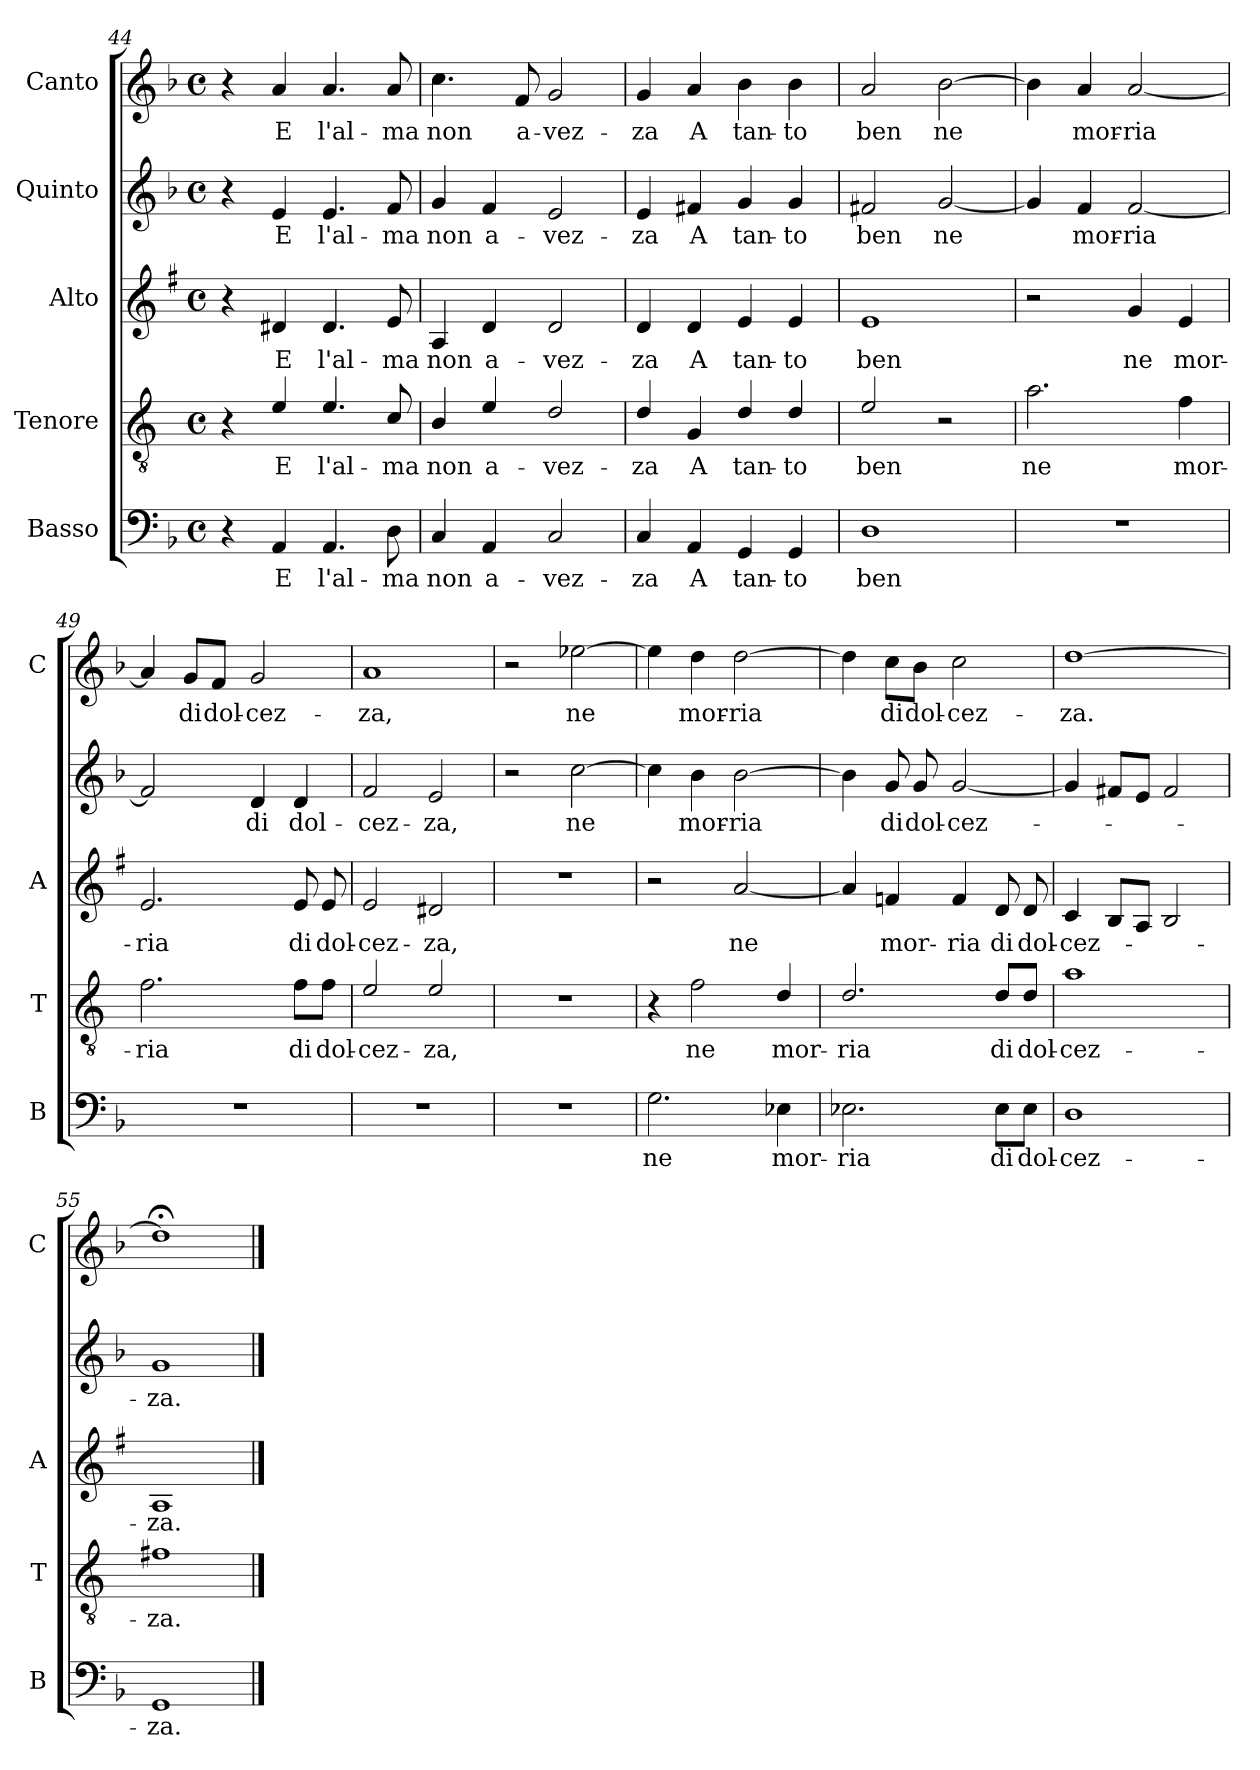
**kern	**text	**kern	**text	**kern	**text	**kern	**text	**kern	**text
*part5	*part5	*part4	*part4	*part3	*part3	*part2	*part2	*part1	*part1
*staff5	*staff5	*staff4	*staff4	*staff3	*staff3	*staff2	*staff2	*staff1	*staff1
*I"Basso	*	*I"Tenore	*	*I"Alto	*	*I"Quinto	*	*I"Canto	*
*I'B	*	*I'T	*	*I'A	*	*	*	*I'C	*
*clefF4	*	*clefGv2	*	*clefG2	*	*clefG2	*	*clefG2	*
*	*	*ITrd4c7	*	*ITrd1c2	*	*	*	*	*
*k[b-]	*	*k[b-]	*	*k[b-]	*	*k[b-]	*	*k[b-]	*
*F:	*	*F:	*	*F:	*	*F:	*	*F:	*
*M4/4	*	*M4/4	*	*M4/4	*	*M4/4	*	*M4/4	*
*met(c)	*	*met(c)	*	*met(c)	*	*met(c)	*	*met(c)	*
=44	=44	=44	=44	=44	=44	=44	=44	=44	=44
4r	.	4r	.	4r	.	4r	.	4r	.
!	!LO:LY:b	!	!LO:LY:b	!	!LO:LY:b	!	!LO:LY:b	!	!LO:LY:b
4AA/	E	4A/	E	4c#X/	E	4e/	E	4a/	E
!	!LO:LY:b	!	!LO:LY:b	!	!LO:LY:b	!	!LO:LY:b	!	!LO:LY:b
4.AA/	l'al-	4.A/	l'al-	4.c#/	l'al-	4.e/	l'al-	4.a/	l'al-
!	!LO:LY:b	!	!LO:LY:b	!	!LO:LY:b	!	!LO:LY:b	!	!LO:LY:b
8D\	-ma	8F/	-ma	8d/	-ma	8f/	-ma	8a/	-ma
=45	=45	=45	=45	=45	=45	=45	=45	=45	=45
!	!LO:LY:b	!	!LO:LY:b	!	!LO:LY:b	!	!LO:LY:b	!	!LO:LY:b
4C/	non	4E/	non	4G/	non	4g/	non	4.cc\	non
!	!LO:LY:b	!	!LO:LY:b	!	!LO:LY:b	!	!LO:LY:b	!	!
4AA/	a-	4A/	a-	4c/	a-	4f/	a-	.	.
!	!	!	!	!	!	!	!	!	!LO:LY:b
.	.	.	.	.	.	.	.	8f/	a-
!	!LO:LY:b	!	!LO:LY:b	!	!LO:LY:b	!	!LO:LY:b	!	!LO:LY:b
2C/	-vez-	2G/	-vez-	2c/	-vez-	2e/	-vez-	2g/	-vez-
=46	=46	=46	=46	=46	=46	=46	=46	=46	=46
!	!LO:LY:b	!	!LO:LY:b	!	!LO:LY:b	!	!LO:LY:b	!	!LO:LY:b
4C/	-za	4G/	-za	4c/	-za	4e/	-za	4g/	-za
!	!LO:LY:b	!	!LO:LY:b	!	!LO:LY:b	!	!LO:LY:b	!	!LO:LY:b
4AA/	A	4C/	A	4c/	A	4f#X/	A	4a/	A
!	!LO:LY:b	!	!LO:LY:b	!	!LO:LY:b	!	!LO:LY:b	!	!LO:LY:b
4GG/	tan-	4G/	tan-	4d/	tan-	4g/	tan-	4b-\	tan-
!	!LO:LY:b	!	!LO:LY:b	!	!LO:LY:b	!	!LO:LY:b	!	!LO:LY:b
4GG/	-to	4G/	-to	4d/	-to	4g/	-to	4b-\	-to
=47	=47	=47	=47	=47	=47	=47	=47	=47	=47
!	!LO:LY:b	!	!LO:LY:b	!	!LO:LY:b	!	!LO:LY:b	!	!LO:LY:b
1D	ben	2A/	ben	1d	ben	2f#X/	ben	2a/	ben
!	!	!	!	!	!	!	!LO:LY:b	!	!LO:LY:b
.	.	2r	.	.	.	[2g/	ne	[2b-\	ne
!!LO:LB:g=z
=48	=48	=48	=48	=48	=48	=48	=48	=48	=48
!	!	!	!LO:LY:b	!	!	!	!	!	!
1r	.	2.d\	ne	2r	.	4g/]	.	4b-\]	.
!	!	!	!	!	!	!	!LO:LY:b	!	!LO:LY:b
.	.	.	.	.	.	4f/	mor-	4a/	mor-
!	!	!	!	!	!LO:LY:b	!	!LO:LY:b	!	!LO:LY:b
.	.	.	.	4f/	ne	[2f/	-ria	[2a/	-ria
!	!	!	!LO:LY:b	!	!LO:LY:b	!	!	!	!
.	.	4B-\	mor-	4d/	mor-	.	.	.	.
=49	=49	=49	=49	=49	=49	=49	=49	=49	=49
!	!	!	!LO:LY:b	!	!LO:LY:b	!	!	!	!
1r	.	2.B-\	-ria	2.d/	-ria	2f/]	.	4a/]	.
!	!	!	!	!	!	!	!	!	!LO:LY:b
.	.	.	.	.	.	.	.	8g/L	di
!	!	!	!	!	!	!	!	!	!LO:LY:b
.	.	.	.	.	.	.	.	8f/J	dol-
!	!	!	!	!	!	!	!LO:LY:b	!	!LO:LY:b
.	.	.	.	.	.	4d/	di	2g/	-cez-
!	!	!	!LO:LY:b	!	!LO:LY:b	!	!LO:LY:b	!	!
.	.	8B-\L	di	8d/	di	4d/	dol-	.	.
!	!	!	!LO:LY:b	!	!LO:LY:b	!	!	!	!
.	.	8B-\J	dol-	8d/	dol-	.	.	.	.
=50	=50	=50	=50	=50	=50	=50	=50	=50	=50
!	!	!	!LO:LY:b	!	!LO:LY:b	!	!LO:LY:b	!	!LO:LY:b
1r	.	2A/	-cez-	2d/	-cez-	2f/	-cez-	1a	-za,
!	!	!	!LO:LY:b	!	!LO:LY:b	!	!LO:LY:b	!	!
.	.	2A/	-za,	2c#X/	-za,	2e/	-za,	.	.
=51	=51	=51	=51	=51	=51	=51	=51	=51	=51
1r	.	1r	.	1r	.	2r	.	2r	.
!	!	!	!	!	!	!	!LO:LY:b	!	!LO:LY:b
.	.	.	.	.	.	[2cc\	ne	[2ee-X\	ne
=52	=52	=52	=52	=52	=52	=52	=52	=52	=52
!	!LO:LY:b	!	!	!	!	!	!	!	!
2.G\	ne	4r	.	2r	.	4cc\]	.	4ee-\]	.
!	!	!	!LO:LY:b	!	!	!	!LO:LY:b	!	!LO:LY:b
.	.	2B-\	ne	.	.	4b-\	mor-	4dd\	mor-
!	!	!	!	!	!LO:LY:b	!	!LO:LY:b	!	!LO:LY:b
.	.	.	.	[2g/	ne	[2b-\	-ria	[2dd\	-ria
!	!LO:LY:b	!	!LO:LY:b	!	!	!	!	!	!
4E-X\	mor-	4G/	mor-	.	.	.	.	.	.
=53	=53	=53	=53	=53	=53	=53	=53	=53	=53
!	!LO:LY:b	!	!LO:LY:b	!	!	!	!	!	!
2.E-X\	-ria	2.G/	-ria	4g/]	.	4b-\]	.	4dd\]	.
!	!	!	!	!	!LO:LY:b	!	!LO:LY:b	!	!LO:LY:b
.	.	.	.	4e-X/	mor-	8g/	di	8cc\L	di
!	!	!	!	!	!	!	!LO:LY:b	!	!LO:LY:b
.	.	.	.	.	.	8g/	dol-	8b-\J	dol-
!	!	!	!	!	!LO:LY:b	!	!LO:LY:b	!	!LO:LY:b
.	.	.	.	4e-/	-ria	[2g/	-cez-	2cc\	-cez-
!	!LO:LY:b	!	!LO:LY:b	!	!LO:LY:b	!	!	!	!
8E-\L	di	8G/L	di	8c/	di	.	.	.	.
!	!LO:LY:b	!	!LO:LY:b	!	!LO:LY:b	!	!	!	!
8E-\J	dol-	8G/J	dol-	8c/	dol-	.	.	.	.
=54	=54	=54	=54	=54	=54	=54	=54	=54	=54
!	!LO:LY:b	!	!LO:LY:b	!	!LO:LY:b	!	!	!	!LO:LY:b
1D	-cez-	1d	-cez-	4B-/	-cez-	4g/]	.	[1dd	-za.
.	.	.	.	8A/L	.	8f#X/L	.	.	.
.	.	.	.	8G/J	.	8e/J	.	.	.
.	.	.	.	2A/	.	2f#/	.	.	.
=55	=55	=55	=55	=55	=55	=55	=55	=55	=55
!	!LO:LY:b	!	!LO:LY:b	!	!LO:LY:b	!	!LO:LY:b	!	!
1GG	-za.	1Bn	-za.	1G	-za.	1g	-za.	1dd;<]	.
==	==	==	==	==	==	==	==	==	==
*-	*-	*-	*-	*-	*-	*-	*-	*-	*-
